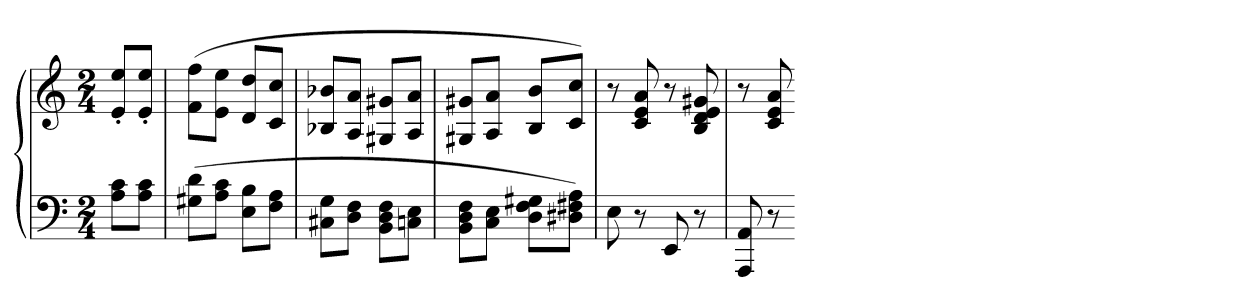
**kern	**kern
*part1	*part1
*staff2	*staff1
*clefF4	*clefG2
*k[]	*k[]
*a:	*a:
*M2/4	*M2/4
=	=
8A 8cL	8e' 8ee'L
8A 8cJ	8e' 8ee'J
=72	=72
(8G#X 8dL	(8f 8ffL
8A 8cJ	8e 8eeJ
8E 8BL	8d 8ddL
8F 8AJ	8c 8ccJ
=73	=73
8C#X 8GL	8B-X 8b-XL
8D 8FJ	8A 8aJ
8BB 8D 8FL	8G#X 8g#XL
8Cn 8EJ	8A 8aJ
=74	=74
8BB 8D 8FL	8G#X 8g#XL
8C 8EJ	8A 8aJ
8D 8F 8G#XL	8B 8bL
8D#X 8F#X 8AJ)	8c 8ccJ)
=75	=75
8E	8r
8r	8c 8e 8a
8EE	8r
8r	8B 8d 8e 8g#X
=76	=76
8AAA 8AA	8r
8r	8c 8e 8a
=-	=-
*-	*-
